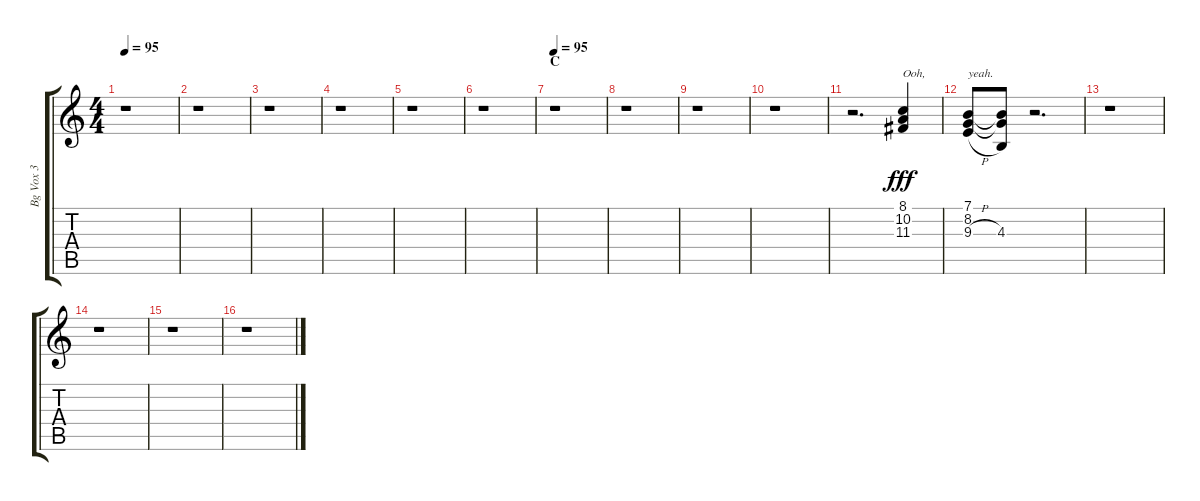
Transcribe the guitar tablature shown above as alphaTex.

\track ("Bg Vox 3" "Bg Vox 3") {instrument choiraahs}
\staff {score tabs}
\tuning (E4 B3 G3 D3 A2 E2) {hide}
\ts (4 4)
\tempo 95
\clef g2
\ks c
r.1{dy fff} |
r.1 |
r.1 |
r.1 |
r.1 |
r.1 |
\section ("" "C")
\tempo 95
r.1 |
r.1 |
r.1 |
r.1 |
r.2{d} (8.1 10.2 11.3).4{txt "Ooh,"} |
(7.1 8.2 9.3{h}).8{txt "yeah."} (7.1{t} 8.2{t} 4.3).8 r.2{d} |
r.1 |
r.1 |
r.1 |
r.1
